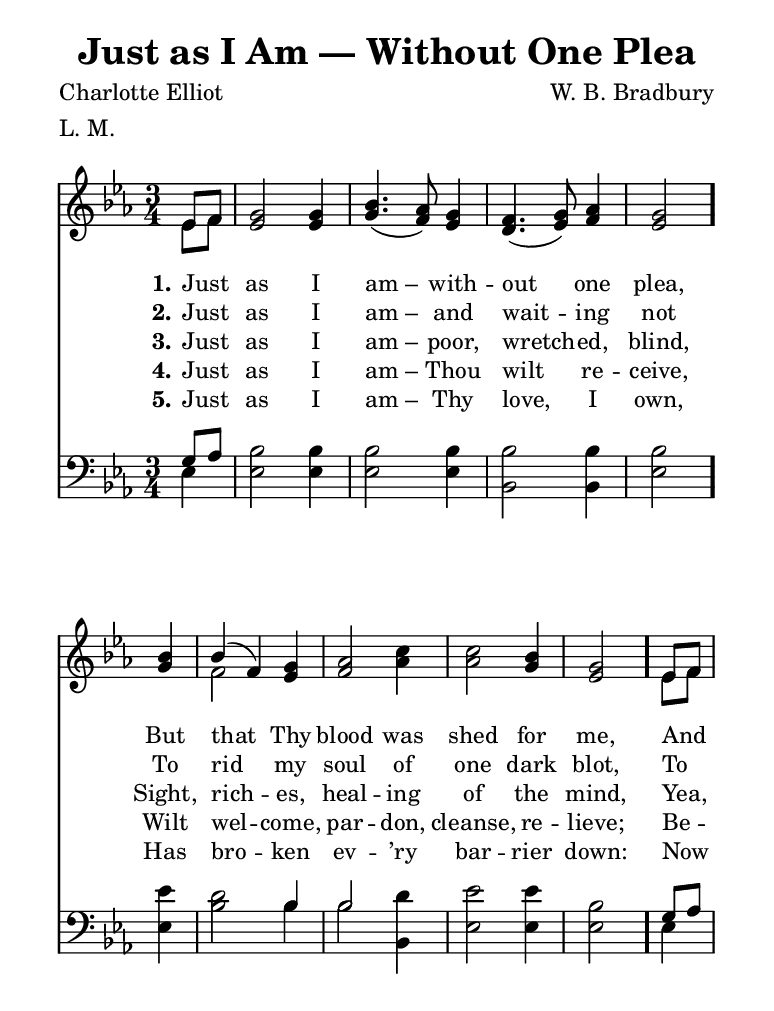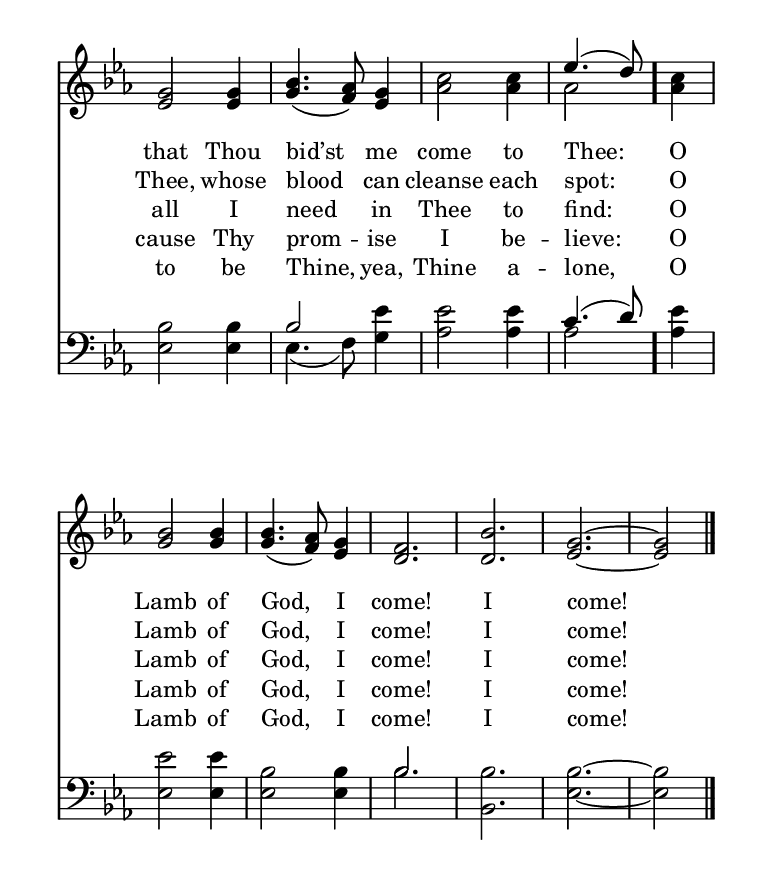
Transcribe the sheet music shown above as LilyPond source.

\include "common/global.ily"
\paper {
  \include "common/paper.ily"
  ragged-bottom = ##t
  ragged-last-bottom = ##t
  systems-per-page = ##f
  system-system-spacing.padding = 11
}

\header{
  %gospel
  hymnnumber = "44"
  title = "Just as I Am — Without One Plea"
  tunename = "Woodworth"
  meter = "L. M." % original has 8. 8. 8. 6.
  poet = "Charlotte Elliot"
  composer = "W. B. Bradbury"
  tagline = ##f
}

% for fermata in MIDI
ta = { \tempo 4=80 }
tb = { \tempo 4=40 }

patternAA = { c8[ c8] | c2 c4 | c4.( c8) c4 | c4.( c8) c4 | c2       }
patternAB = { c8[ c8] | c2 c4 | c2       c4 | c2       c4 | c2       }
patternAC = { c4      | c2 c4 | c2       c4 | c2       c4 | c2       }
patternAD = { c8[ c8] | c2 c4 | c4.( c8) c4 | c2       c4 | c4.( c8) }
patternAE = { c8[ c8] | c2 c4 | c4.( c8) c4 | c2       c4 | c2       }
patternAF = { c8[ c8] | c2 c4 | c2       c4 | c2       c4 | c4.( c8) }
patternAG = { c4      | c2 c4 | c4.( c8) c4 | c2       c4 | c2       }
patternBA = { c4 | c4( c4) c4 | c2 c4 | c2 c4 | c2 }
patternBB = { c4 | c2      c4 | c2 c4 | c2 c4 | c2 }
patternCA = { c4 | c2 c4 | c4.( c8) c4 | c2. | c2. | c2. ~ | c2 }
patternCB = { c4 | c2 c4 | c2       c4 | c2. | c2. | c2. ~ | c2 }

global = {
  \include "common/overrides.ily"
  \override Staff.TimeSignature.style = #'numbered
  \time 3/4
  \override Score.MetronomeMark.transparent = ##t % hide all fermata changes too
  \ta
  \key ees \major
  \partial 4
  \autoBeamOff
}

notesSoprano = {
\global
\relative c' {

  \changePitch \patternAA { ees f | g g | bes aes g | f g aes | g }
  \changePitch \patternBA { bes | bes f g | aes c | c bes | g }
  \changePitch \patternAD { ees f | g g | bes aes g | c c | ees d }
  \changePitch \patternCA { c | bes bes | bes aes g | f | bes | g | g }

  \bar "|."

}
}

notesAlto = {
\global
\relative e' {

  \changePitch \patternAA { ees f | ees ees | g f ees | d ees f | ees }
  \changePitch \patternBB { g | f ees | f aes | aes g | ees }
  \changePitch \patternAE { ees f | ees ees | g f ees | aes aes | aes }
  \changePitch \patternCA { aes | g g | g f ees | d | d | ees | ees }

}
}

notesTenor = {
\global
\relative a {

  \changePitch \patternAB { g aes | bes bes | bes bes | bes bes | bes }
  \changePitch \patternBB { ees | d bes | bes d | ees ees | bes }
  \changePitch \patternAF { g aes | bes bes | bes ees | ees ees | c d }
  \changePitch \patternCB { ees | ees ees | bes bes | bes | bes | bes | bes }

}
}

notesBass = {
\global
\relative f {

  \changePitch \patternAC { ees | ees ees | ees ees | bes bes | ees }
  \changePitch \patternBB { ees | bes' bes | bes bes, | ees ees | ees }
  \changePitch \patternAG { ees | ees ees | ees f g | aes aes | aes }
  \changePitch \patternCB { aes | ees ees | ees ees | bes' bes, | ees | ees }

}
}

wordsA = \lyricmode {
\set stanza = "1."

Just as I am_– with -- out one plea, \bar "."
But that Thy blood was shed for me, \bar "." \eogbreak
And that Thou bid’st me come to Thee: \bar "."
O Lamb of God, I come! I come! \bar "." \eogbreak

}

wordsB = \lyricmode {
\set stanza = "2."

Just as I am_– and wait -- ing not
To rid my soul of one dark blot,
To Thee, whose blood can cleanse each spot:
O Lamb of God, I come! I come!

}

wordsC = \lyricmode {
\set stanza = "3."

Just as I am_– poor, wretch -- ed, blind,
Sight, rich -- es, heal -- ing of the mind,
Yea, all I need in Thee to find:
O Lamb of God, I come! I come!

}

wordsD = \lyricmode {
\set stanza = "4."

Just as I am_– Thou wilt re -- ceive,
Wilt wel -- come, par -- don, cleanse, re -- lieve;
Be -- cause Thy prom -- ise I be -- lieve:
O Lamb of God, I come! I come!

}

wordsE = \lyricmode {
\set stanza = "5."

Just as I am_– Thy love, I own,
Has bro -- ken ev -- ’ry bar -- rier down:
Now to be Thine, yea, Thine a -- lone,
O Lamb of God, I come! I come!

}

\score {
  \context ChoirStaff <<
    \context Staff = upper <<
      \set Staff.autoBeaming = ##f
      \set ChoirStaff.systemStartDelimiter = #'SystemStartBar
      \set ChoirStaff.printPartCombineTexts = ##f
      \partcombine #'(2 . 11) \notesSoprano \notesAlto
      \context NullVoice = sopranos { \voiceOne << \notesSoprano >> }
      \context Lyrics = one   \lyricsto sopranos \wordsA
      \context Lyrics = two   \lyricsto sopranos \wordsB
      \context Lyrics = three \lyricsto sopranos \wordsC
      \context Lyrics = four  \lyricsto sopranos \wordsD
      \context Lyrics = five  \lyricsto sopranos \wordsE
    >>
    \context Staff = men <<
      \set Staff.autoBeaming = ##f
      \clef bass
      \set ChoirStaff.printPartCombineTexts = ##f
      \partcombine #'(2 . 11) \notesTenor \notesBass
    >>
  >>
  \layout {
    \include "common/layout.ily"
  }
  #(cond ((ly:get-option 'eog-midi-permitted) #{ \midi{
    \include "common/midi.ily"
  } #}))
}

\version "2.19.49"  % necessary for upgrading to future LilyPond versions.

% vi:set et ts=2 sw=2 ai nocindent syntax=lilypond:
